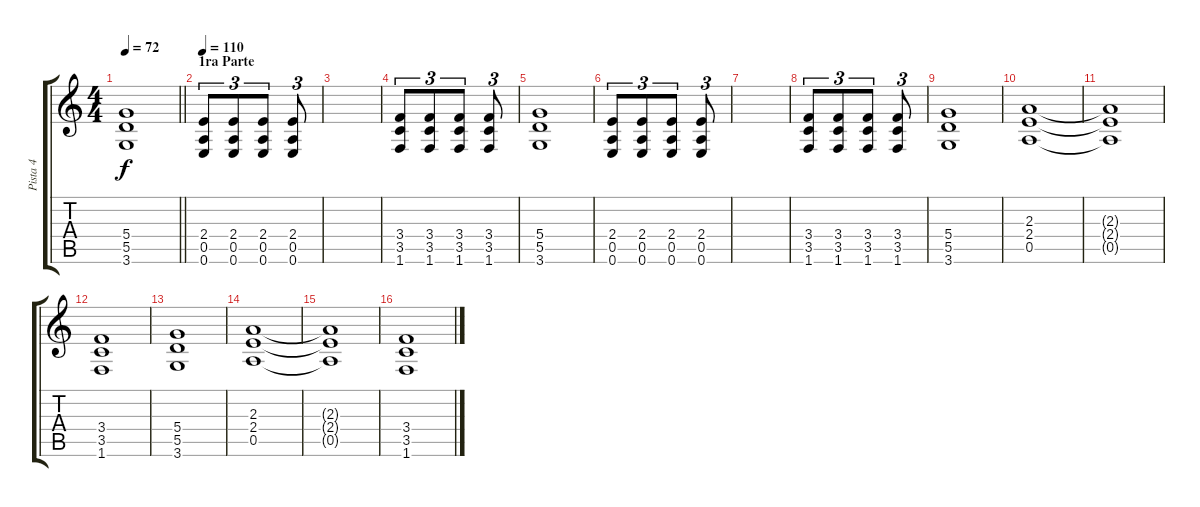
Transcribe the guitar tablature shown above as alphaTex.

\track ("Pista 4" "Pista 4") {instrument distortionguitar}
\staff {score tabs}
\tuning (E4 B3 G3 D3 A2 E2) {hide}
\ts (4 4)
\tempo 72
\clef g2
\barLineRight lightlight
\ks c
(5.4 5.5 3.6).1{dy f} |
\section ("" "1ra Parte")
\tempo 110
(2.4 0.5 0.6).8{tu (3 2)} (2.4 0.5 0.6).8{tu (3 2)} (2.4 0.5 0.6).8{tu (3 2)} (2.4 0.5 0.6).8{tu (3 2)} |
|
(3.4 3.5 1.6).8{tu (3 2)} (3.4 3.5 1.6).8{tu (3 2)} (3.4 3.5 1.6).8{tu (3 2)} (3.4 3.5 1.6).8{tu (3 2)} |
(5.4 5.5 3.6).1 |
(2.4 0.5 0.6).8{tu (3 2)} (2.4 0.5 0.6).8{tu (3 2)} (2.4 0.5 0.6).8{tu (3 2)} (2.4 0.5 0.6).8{tu (3 2)} |
|
(3.4 3.5 1.6).8{tu (3 2)} (3.4 3.5 1.6).8{tu (3 2)} (3.4 3.5 1.6).8{tu (3 2)} (3.4 3.5 1.6).8{tu (3 2)} |
(5.4 5.5 3.6).1 |
(2.3 2.4 0.5).1 |
(2.3{t} 2.4{t} 0.5{t}).1 |
(3.4 3.5 1.6).1 |
(5.4 5.5 3.6).1 |
(2.3 2.4 0.5).1 |
(2.3{t} 2.4{t} 0.5{t}).1 |
(3.4 3.5 1.6).1
